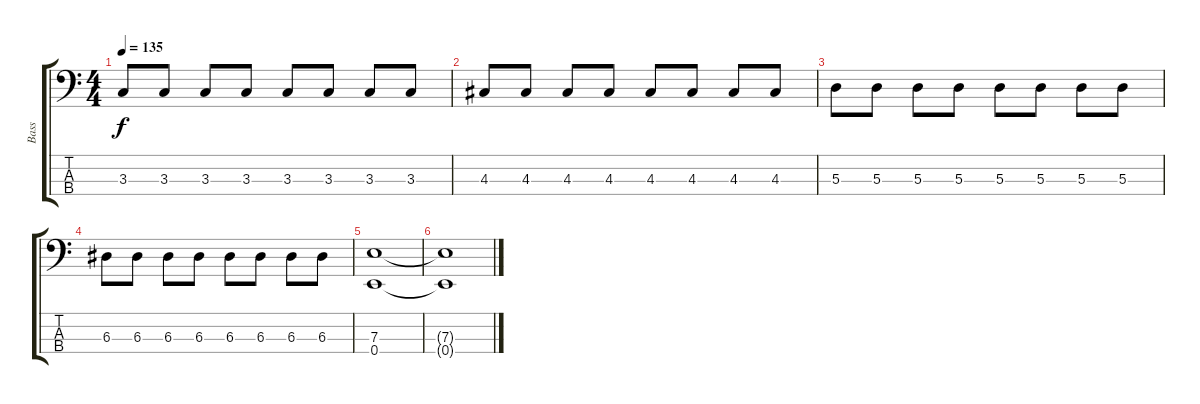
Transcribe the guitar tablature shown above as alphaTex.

\track ("Bass" "Bass") {instrument electricbassfinger}
\staff {score tabs}
\tuning (G2 D2 A1 E1) {hide}
\ts (4 4)
\tempo 135
\clef f4
\ks c
3.3.8{dy f} 3.3.8 3.3.8 3.3.8 3.3.8 3.3.8 3.3.8 3.3.8 |
4.3.8 4.3.8 4.3.8 4.3.8 4.3.8 4.3.8 4.3.8 4.3.8 |
5.3.8 5.3.8 5.3.8 5.3.8 5.3.8 5.3.8 5.3.8 5.3.8 |
6.3.8 6.3.8 6.3.8 6.3.8 6.3.8 6.3.8 6.3.8 6.3.8 |
(7.3 0.4).1 |
(7.3{t} 0.4{t}).1
